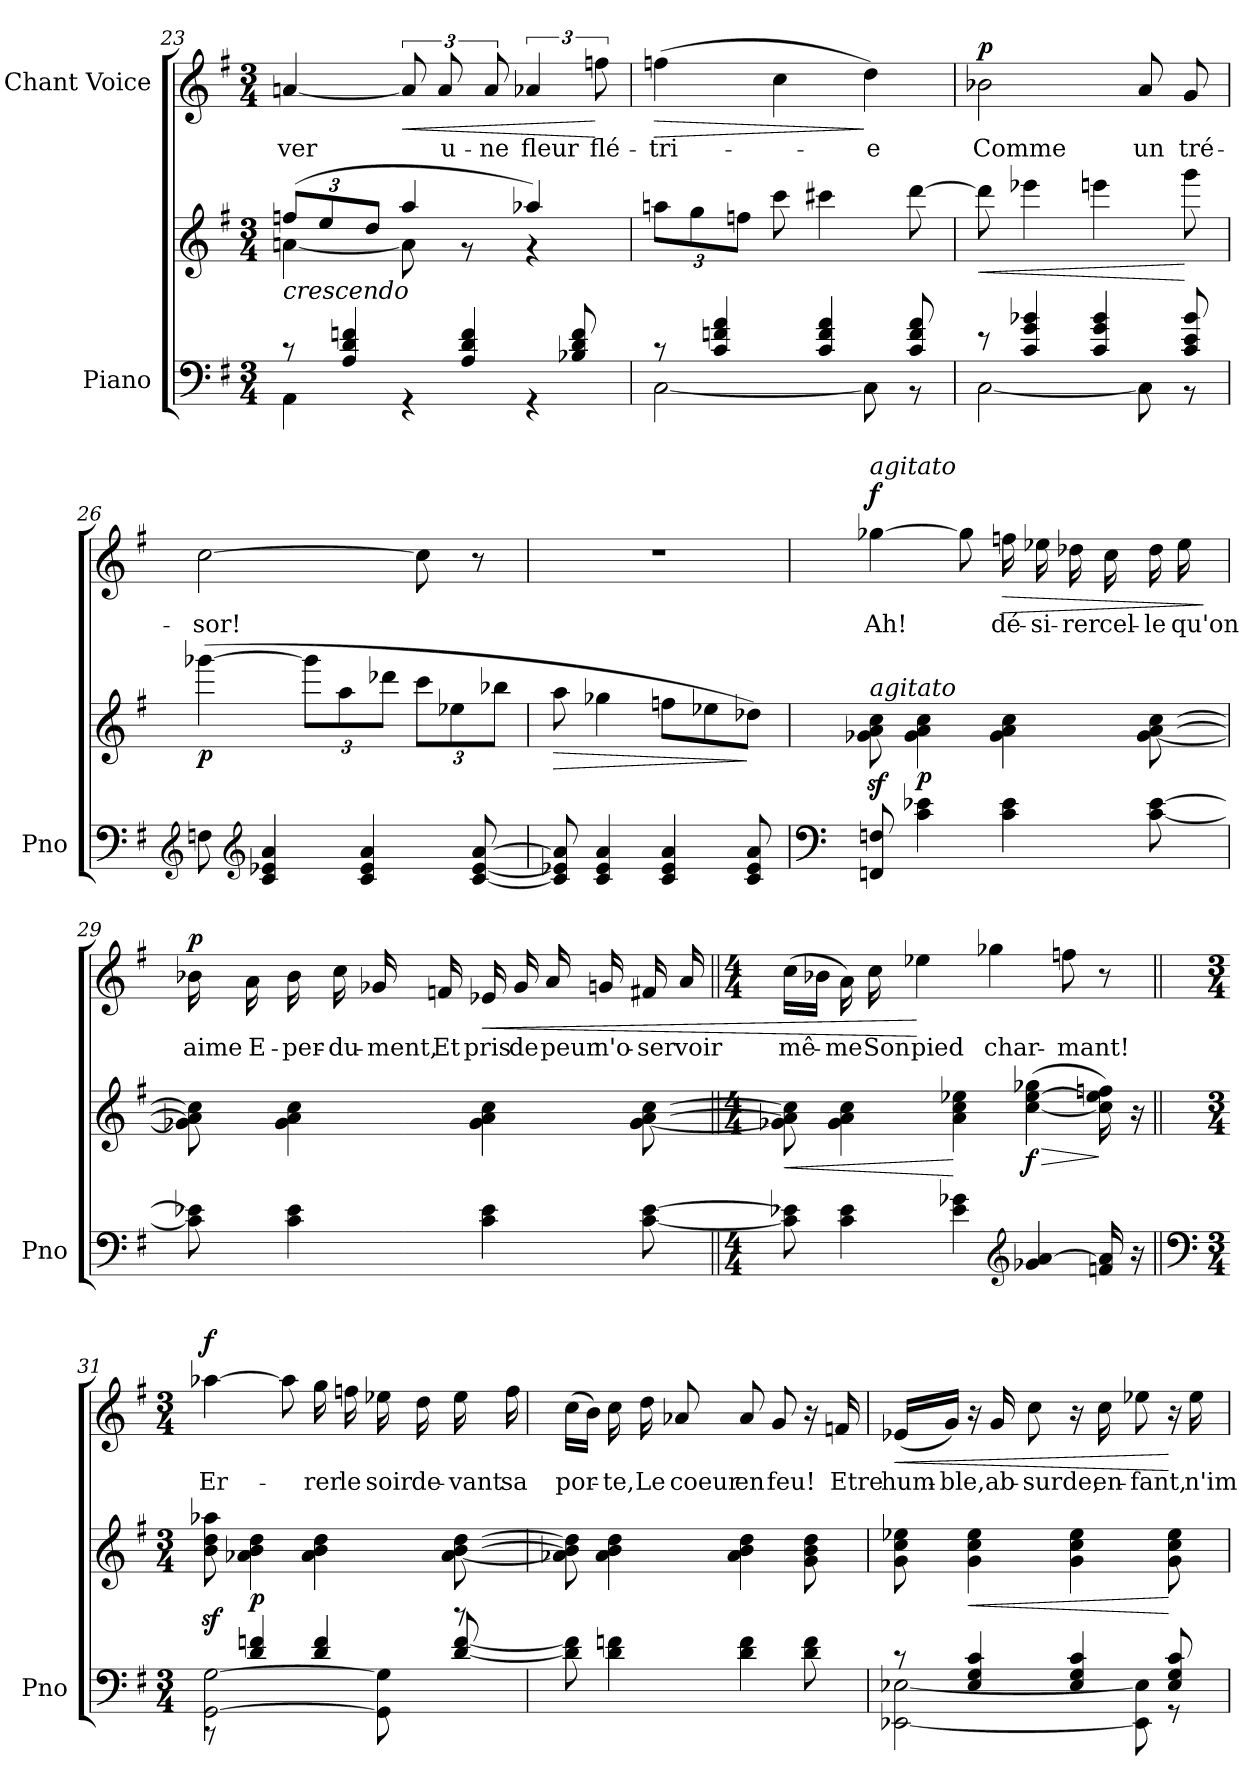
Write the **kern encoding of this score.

**kern	**kern	**dynam	**kern	**text	**dynam
*part2	*part2	*part2	*part1	*part1	*part1
*staff3	*staff2	*staff2/3	*staff1	*staff1	*staff1
*I"Piano	*	*	*I"Chant Voice	*	*
*I'Pno	*	*	*	*	*
*clefF4	*clefG2	*	*clefG2	*	*
*k[f#]	*k[f#]	*	*k[f#]	*	*
*M3/4	*M3/4	*	*M3/4	*	*
=23	=23	=23	=23	=23	=23
*^	*	*	*	*	*
*	*	*Xbrackettup	*	*	*	*
*	*	*^	*	*	*	*
!	!	!LO:TX:b:i:t=crescendo	!	!	!	!	!
!	!	!	!	!	!	!LO:LY:b	!
8r	4AA\	(12ffn/L	[4an\	.	[4an/	-ver	.
.	.	12ee/	.	.	.	.	.
4A/ 4d/ 4fn/	.	.	.	.	.	.	.
.	.	12dd/J	.	.	.	.	.
!	!	!	!	!	!	!	!LO:HP:b
.	4r	4aa/	8a\]	.	12a/]	.	<
!	!	!	!	!	!	!LO:LY:b	!
.	.	.	.	.	12a/	u-	.
4A/ 4d/ 4f/	.	.	8r	.	.	.	.
!	!	!	!	!	!	!LO:LY:b	!
.	.	.	.	.	12a/	-ne	.
!	!	!	!	!	!	!LO:LY:b	!
.	4r	4aa-X/)	4r	.	6a-X/	fleur	.
8B-X/ 8d/ 8f/	.	.	.	.	.	.	.
!	!	!	!	!	!	!LO:LY:b	!
.	.	.	.	.	12ffn\	flé-	[
*	*	*v	*v	*	*	*	*
=24	=24	=24	=24	=24	=24	=24
*	*	*brackettup	*	*	*	*
!	!	!	!	!	!LO:LY:b	!LO:HP:b
8r	[2C\	12aan\L	.	(4ffn\	-tri-	>
.	.	12gg\	.	.	.	.
4c/ 4fn/ 4a/	.	.	.	.	.	.
.	.	12ffn\J	.	.	.	.
.	.	8ccc\	.	4cc\	.	.
4c/ 4f/ 4a/	.	4ccc#X\	.	.	.	.
!	!	!	!	!	!LO:LY:b	!
.	8C\]	.	.	4dd\)	-e	]
8c/ 8f/ 8a/	8r	[8ddd\	.	.	.	.
!!LO:LB:g=z
=25	=25	=25	=25	=25	=25	=25
!	!	!	!LO:HP:b	!	!LO:LY:b	!LO:DY:a
8r	[2C\	8ddd\]	<	2b-X\	Comme	p
4c/ 4g/ 4b-X/	.	4eee-X\	.	.	.	.
4c/ 4g/ 4b-/	.	4eeen\	.	.	.	.
!	!	!	!	!	!LO:LY:b	!
.	8C\]	.	.	8a/	un	.
!	!	!	!	!	!LO:LY:b	!
8c/ 8e/ 8b-/	8r	8ggg\	[	8g/	tré-	.
=26	=26	=26	=26	=26	=26	=26
!	!	!	!LO:DY:b	!	!LO:LY:b	!
*v	*v	*	*	*	*	*
8Fn\	([4ggg-X\	p	[2cc\	-sor!	.
*clefG2	*	*	*	*	*
4c/ 4e-X/ 4a/	.	.	.	.	.
.	12ggg-\L]	.	.	.	.
.	12aa\	.	.	.	.
4c/ 4e-/ 4a/	.	.	.	.	.
.	12ddd-X\J	.	.	.	.
.	12ccc\L	.	8cc\]	.	.
.	12ee-X\	.	.	.	.
[8c/ [>8e-/ [8a/	.	.	8r	.	.
.	12bb-X\J	.	.	.	.
=27	=27	=27	=27	=27	=27
!	!	!LO:HP:b	!	!	!
8c/] 8e-X/] 8a/]	8aa\	>	2.r	.	.
4c/ 4e-/ 4a/	4gg-X\	.	.	.	.
4c/ 4e-/ 4a/	8ffn\L	.	.	.	.
.	8ee-X\	.	.	.	.
8c/ 8e-/ 8a/	8dd-X\J)	]	.	.	.
!!LO:PB:g=z
=28	=28	=28	=28	=28	=28
*clefF4	*	*	*	*	*
!	!	!	!LO:TX:a:i:t=agitato	!	!
!	!LO:TX:a:i:t=agitato	!	!	!	!
!	!	!	!	!LO:LY:b	!LO:DY:a
8FFn/ 8Fn/	8g-X\z< 8a\z< 8cc\z<	.	[4gg-X\	Ah!	f
!	!	!LO:DY:b	!	!	!
4c\ 4e-X\	4g-\ 4a\ 4cc\	p	.	.	.
.	.	.	8gg-\]	.	.
!	!	!	!	!LO:LY:b	!LO:HP:b
4c\ 4e-\	4g-\ 4a\ 4cc\	.	16ffn\	dé-	>
!	!	!	!	!LO:LY:b	!
.	.	.	16ee-X\	-si-	.
!	!	!	!	!LO:LY:b	!
.	.	.	16dd-X\	-rer	.
!	!	!	!	!LO:LY:b	!
.	.	.	16cc\	cel-	.
!	!	!	!	!LO:LY:b	!
[8c\ [8e-\	[8g-\ [8a\ [8cc\	.	16dd-\	-le	.
!	!	!	!	!LO:LY:b	!
.	.	.	16ee-\	qu'on	.
.	.	.	.	.	]
=29	=29	=29	=29	=29	=29
!	!	!	!	!LO:LY:b	!LO:DY:a
8c\] 8e-X\]	8g-X\] 8a\] 8cc\]	.	16b-X\	aime	p
!	!	!	!	!LO:LY:b	!
.	.	.	16a\	E-	.
!	!	!	!	!LO:LY:b	!
4c\ 4e-\	4g-\ 4a\ 4cc\	.	16b-\	-per-	.
!	!	!	!	!LO:LY:b	!
.	.	.	16cc\	-du-	.
!	!	!	!	!LO:LY:b	!
.	.	.	16g-X/	-ment,	.
!	!	!	!	!LO:LY:b	!
.	.	.	16fn/	Et	.
!	!	!	!	!LO:LY:b	!LO:HP:b
4c\ 4e-\	4g-\ 4a\ 4cc\	.	16e-X/	pris	<
!	!	!	!	!LO:LY:b	!
.	.	.	16g-/	de	.
!	!	!	!	!LO:LY:b	!
.	.	.	16a/	peur	.
!	!	!	!	!LO:LY:b	!
.	.	.	16gn/	n'o-	.
!	!	!	!	!LO:LY:b	!
[8c\ [8e-\	[8g-\ [8a\ [8cc\	.	16f#X/	-ser	.
!	!	!	!	!LO:LY:b	!
.	.	.	16a/	voir	.
!!LO:LB:g=z
=30||	=30||	=30||	=30||	=30||	=30||
*M4/4	*M4/4	*	*M4/4	*	*
!	!	!LO:HP:b	!	!LO:LY:b	!
8c\] 8e-X\]	8g-X\] 8a\] 8cc\]	<	(16cc\LL	mê-	.
.	.	.	16b-X\JJ	.	.
!	!	!	!	!LO:LY:b	!
4c\ 4e-\	4g-\ 4a\ 4cc\	.	16a\)	-me	.
!	!	!	!	!LO:LY:b	!
.	.	.	16cc\	Son	.
!	!	!	!	!LO:LY:b	!
.	.	.	4ee-X\	pied	[
4e-\ 4g-X\	4a\ 4cc\ 4ee-X\	[	.	.	.
!	!	!	!	!LO:LY:b	!
.	.	.	4gg-X\	char-	.
*clefG2	*	*	*	*	*
!	!	!LO:HP:b	!	!	!
!	!	!LO:DY:n=1:b	!	!	!
4g-X/ [4a/	(>[4cc\ [<4ee-\ 4gg-X\	> f	.	.	.
!	!	!	!	!LO:LY:b	!
.	.	.	8ffn\	-mant!	.
16fn/ 16a/]	16cc\] 16ee-\] 16ffn\)	]	8r	.	.
16r	16r	.	.	.	.
=31||	=31||	=31||	=31||	=31||	=31||
*clefF4	*	*	*	*	*
*M3/4	*M3/4	*	*M3/4	*	*
*^	*	*	*	*	*
!	!	!	!	!	!LO:LY:b	!LO:DY:a
[<2GG\ [<2G\	8r	8b\z< 8dd\z< 8aa-X\z<	.	[4aa-X\	Er-	f
!	!	!	!LO:DY:b	!	!	!
.	4d/ 4fn/	4a-X\ 4b\ 4dd\	p	.	.	.
.	.	.	.	8aa-\]	.	.
!	!	!	!	!	!LO:LY:b	!
.	4d/ 4f/	4a-\ 4b\ 4dd\	.	16gg\	-rer	.
!	!	!	!	!	!LO:LY:b	!
.	.	.	.	16ffn\	le	.
!	!	!	!	!	!LO:LY:b	!
8GG\] 8G\]	.	.	.	16ee-X\	soir	.
!	!	!	!	!	!LO:LY:b	!
.	.	.	.	16dd\	de-	.
!	!	!	!	!	!LO:LY:b	!
8r	[<8d/ [8f/	[8a-\ [8b\ [8dd\	.	16ee-\	-vant	.
!	!	!	!	!	!LO:LY:b	!
.	.	.	.	16ff\	sa	.
*v	*v	*	*	*	*	*
!!LO:LB:g=z
=32	=32	=32	=32	=32	=32
!	!	!	!	!LO:LY:b	!
8d\] 8fn\]	8a-X\] 8b\] 8dd\]	.	(16cc\LL	por-	.
.	.	.	16b\JJ)	.	.
!	!	!	!	!LO:LY:b	!
4d\ 4f\	4a-\ 4b\ 4dd\	.	16cc\	-te,	.
!	!	!	!	!LO:LY:b	!
.	.	.	16dd\	Le	.
!	!	!	!	!LO:LY:b	!
.	.	.	8a-X/	coeur	.
!	!	!	!	!LO:LY:b	!
4d\ 4f\	4a-\ 4b\ 4dd\	.	8a-/	en	.
!	!	!	!	!LO:LY:b	!
.	.	.	8g/	feu!	.
8d\ 8f\	8g\ 8b\ 8dd\	.	16r	.	.
!	!	!	!	!LO:LY:b	!
.	.	.	16fn/	Etre	.
=33	=33	=33	=33	=33	=33
*^	*	*	*	*	*
!	!	!	!	!	!LO:LY:b	!LO:HP:b
8r	[2EE-X\ [2E-X\	8g\ 8cc\ 8ee-X\	.	(16e-X/LL	hum-	<
!	!	!	!	!	!LO:LY:b	!
.	.	.	.	16g/JJ)	-ble,	.
!	!	!	!LO:HP:b	!	!	!
4E-/ 4G/ 4c/	.	4g\ 4cc\ 4ee-\	<	16r	.	.
!	!	!	!	!	!LO:LY:b	!
.	.	.	.	16g/	ab-	.
!	!	!	!	!	!LO:LY:b	!
.	.	.	.	8cc\	-surde,	.
4E-/ 4G/ 4c/	.	4g\ 4cc\ 4ee-\	.	16r	.	.
!	!	!	!	!	!LO:LY:b	!
.	.	.	.	16cc\	-en-	.
!	!	!	!	!	!LO:LY:b	!
.	8EE-\] 8E-\]	.	.	8ee-X\	-fant,	.
8E-/ 8G/ 8c/	8r	8g\ 8cc\ 8ee-\	[	16r	.	[
!	!	!	!	!	!LO:LY:b	!
.	.	.	.	16ee-\	n'im-	.
*v	*v	*	*	*	*	*
=	=	=	=	=	=
*-	*-	*-	*-	*-	*-
